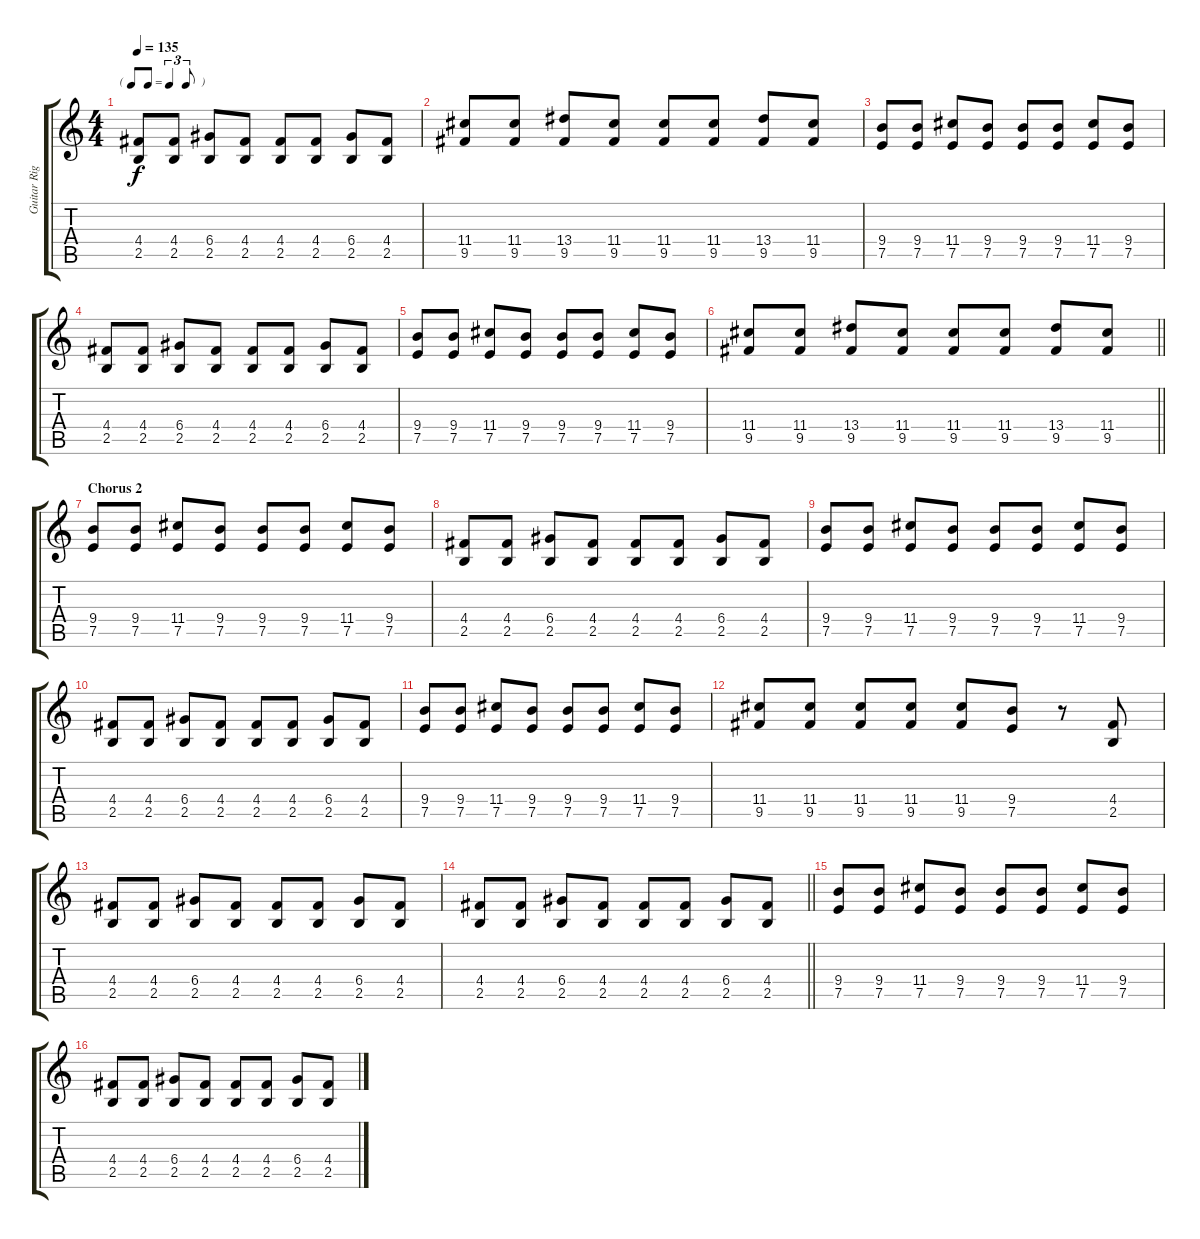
\track ("Guitar Right" "Guitar Rig") {instrument overdrivenguitar}
\staff {score tabs}
\tuning (E4 B3 G3 D3 A2 E2) {hide}
\ts (4 4)
\tf triplet8th
\tempo 135
\clef g2
\ks c
(4.4 2.5).8{dy f} (4.4 2.5).8 (6.4 2.5).8 (4.4 2.5).8 (4.4 2.5).8 (4.4 2.5).8 (6.4 2.5).8 (4.4 2.5).8 |
(11.4 9.5).8 (11.4 9.5).8 (13.4 9.5).8 (11.4 9.5).8 (11.4 9.5).8 (11.4 9.5).8 (13.4 9.5).8 (11.4 9.5).8 |
(9.4 7.5).8 (9.4 7.5).8 (11.4 7.5).8 (9.4 7.5).8 (9.4 7.5).8 (9.4 7.5).8 (11.4 7.5).8 (9.4 7.5).8 |
(4.4 2.5).8 (4.4 2.5).8 (6.4 2.5).8 (4.4 2.5).8 (4.4 2.5).8 (4.4 2.5).8 (6.4 2.5).8 (4.4 2.5).8 |
(9.4 7.5).8 (9.4 7.5).8 (11.4 7.5).8 (9.4 7.5).8 (9.4 7.5).8 (9.4 7.5).8 (11.4 7.5).8 (9.4 7.5).8 |
\barLineRight lightlight
(11.4 9.5).8 (11.4 9.5).8 (13.4 9.5).8 (11.4 9.5).8 (11.4 9.5).8 (11.4 9.5).8 (13.4 9.5).8 (11.4 9.5).8 |
\section ("" "Chorus 2")
(9.4 7.5).8 (9.4 7.5).8 (11.4 7.5).8 (9.4 7.5).8 (9.4 7.5).8 (9.4 7.5).8 (11.4 7.5).8 (9.4 7.5).8 |
(4.4 2.5).8 (4.4 2.5).8 (6.4 2.5).8 (4.4 2.5).8 (4.4 2.5).8 (4.4 2.5).8 (6.4 2.5).8 (4.4 2.5).8 |
(9.4 7.5).8 (9.4 7.5).8 (11.4 7.5).8 (9.4 7.5).8 (9.4 7.5).8 (9.4 7.5).8 (11.4 7.5).8 (9.4 7.5).8 |
(4.4 2.5).8 (4.4 2.5).8 (6.4 2.5).8 (4.4 2.5).8 (4.4 2.5).8 (4.4 2.5).8 (6.4 2.5).8 (4.4 2.5).8 |
(9.4 7.5).8 (9.4 7.5).8 (11.4 7.5).8 (9.4 7.5).8 (9.4 7.5).8 (9.4 7.5).8 (11.4 7.5).8 (9.4 7.5).8 |
(11.4 9.5).8 (11.4 9.5).8 (11.4 9.5).8 (11.4 9.5).8 (11.4 9.5).8 (9.4 7.5).8 r.8 (4.4 2.5).8 |
(4.4 2.5).8 (4.4 2.5).8 (6.4 2.5).8 (4.4 2.5).8 (4.4 2.5).8 (4.4 2.5).8 (6.4 2.5).8 (4.4 2.5).8 |
\barLineRight lightlight
(4.4 2.5).8 (4.4 2.5).8 (6.4 2.5).8 (4.4 2.5).8 (4.4 2.5).8 (4.4 2.5).8 (6.4 2.5).8 (4.4 2.5).8 |
(9.4 7.5).8 (9.4 7.5).8 (11.4 7.5).8 (9.4 7.5).8 (9.4 7.5).8 (9.4 7.5).8 (11.4 7.5).8 (9.4 7.5).8 |
(4.4 2.5).8 (4.4 2.5).8 (6.4 2.5).8 (4.4 2.5).8 (4.4 2.5).8 (4.4 2.5).8 (6.4 2.5).8 (4.4 2.5).8
